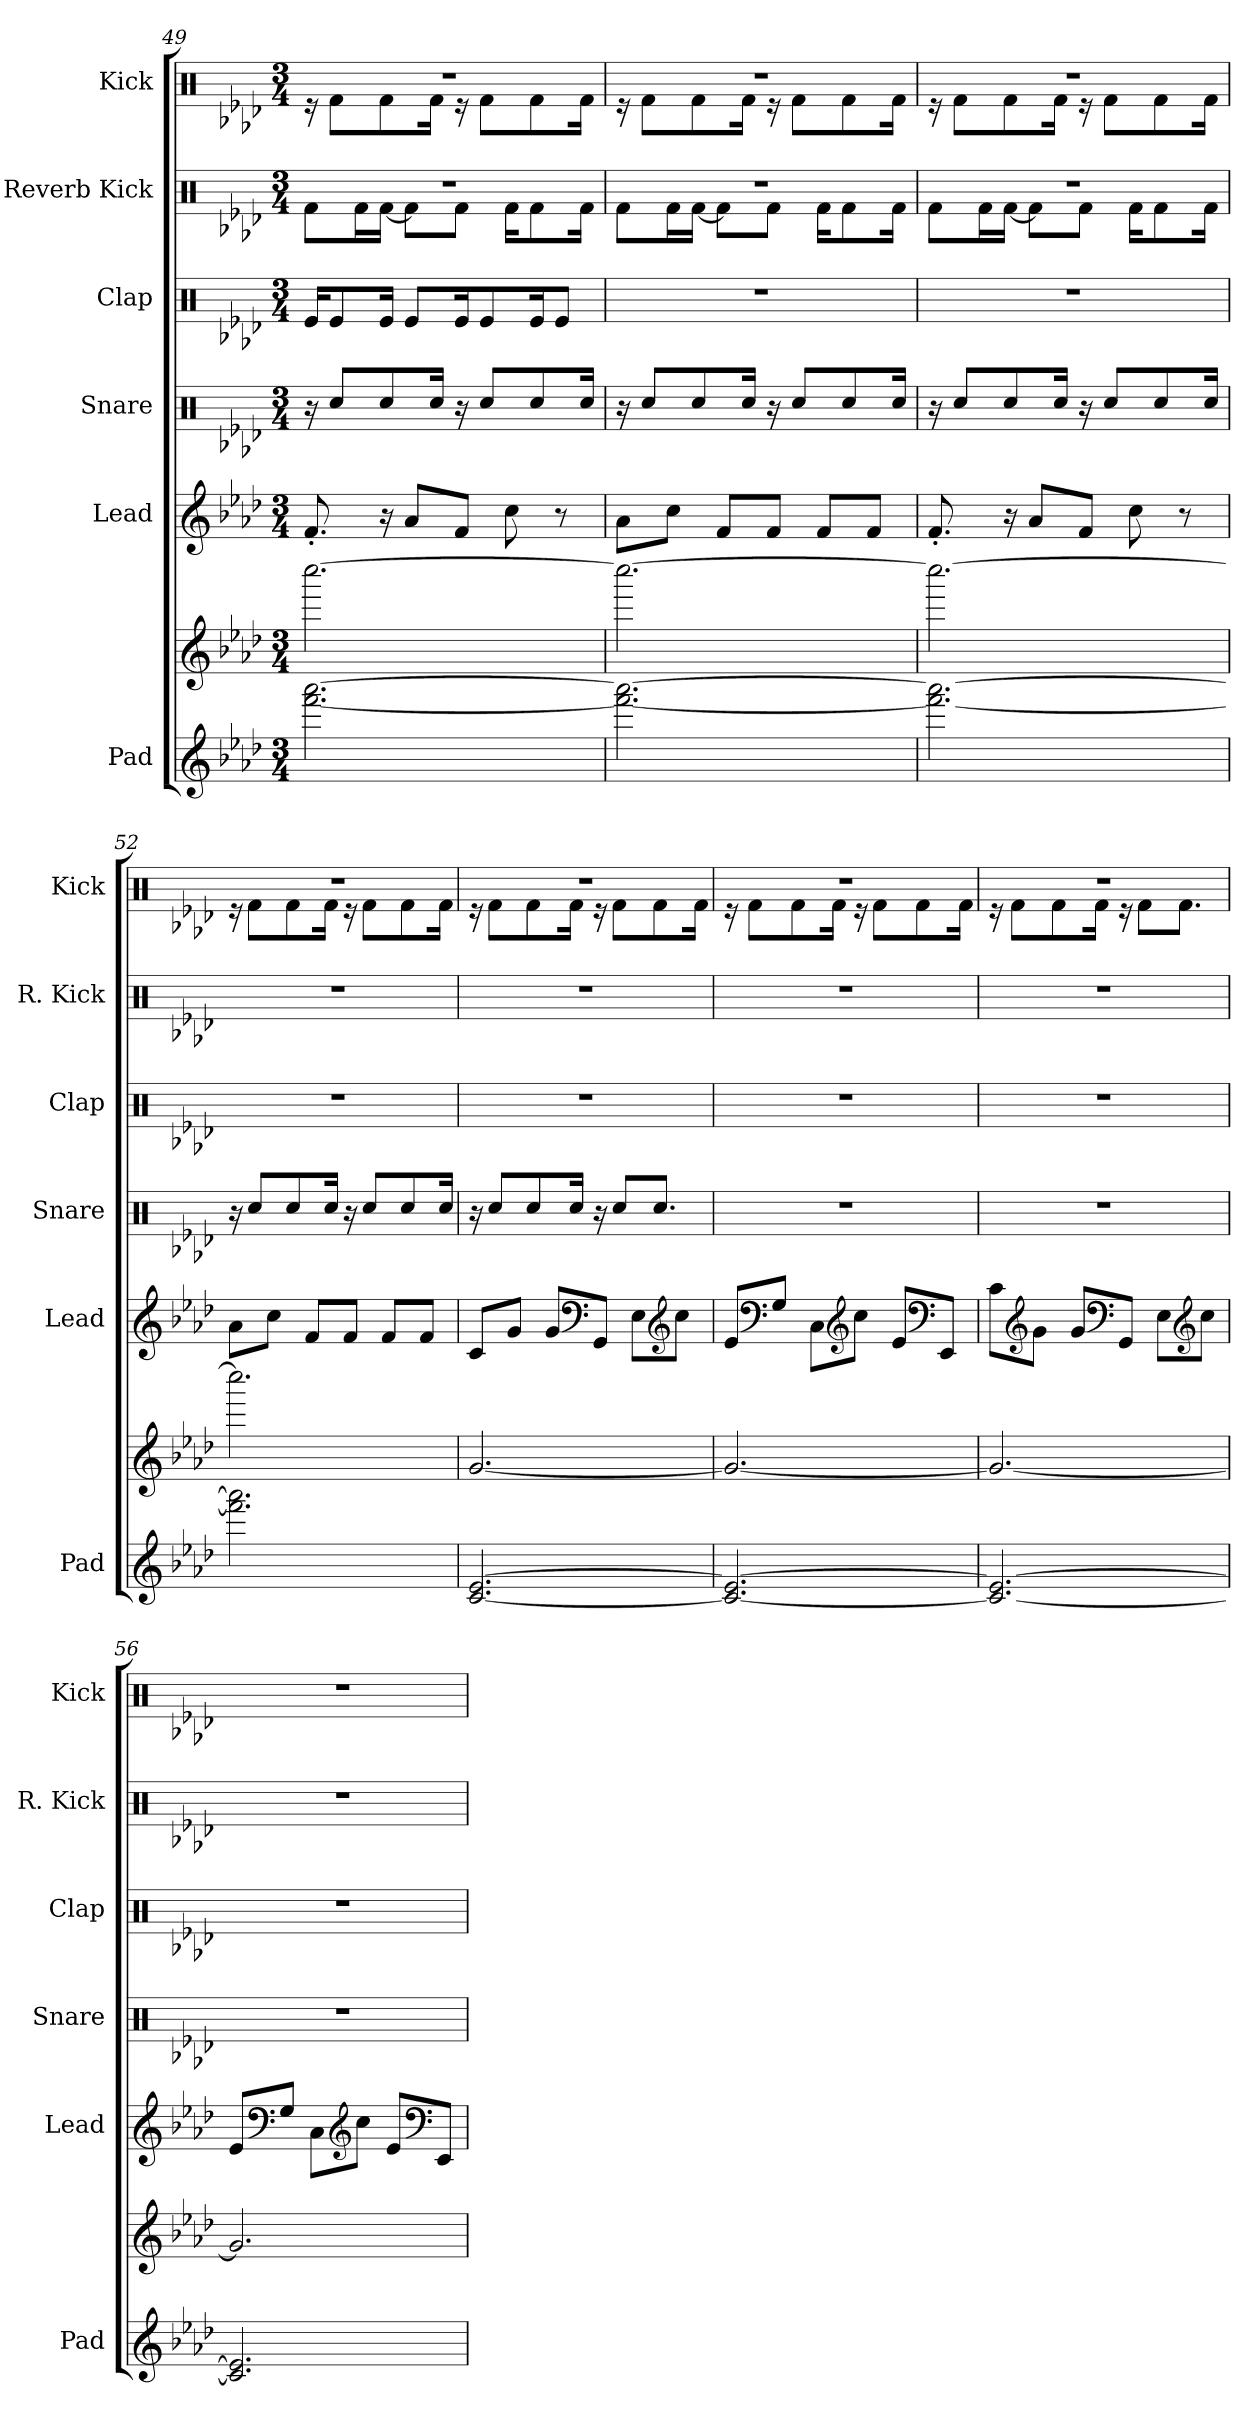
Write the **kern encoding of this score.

**kern	**kern	**kern	**kern	**kern	**kern	**kern
*part6	*part6	*part5	*part4	*part3	*part2	*part1
*staff7	*staff6	*staff5	*staff4	*staff3	*staff2	*staff1
*I"Pad	*	*I"Lead	*I"Snare	*I"Clap	*I"Reverb Kick	*I"Kick
*I'Pad	*	*I'Lead	*I'Snare	*I'Clap	*I'R. Kick	*I'Kick
!!LO:LB:g=z
*clefG2	*clefG2	*clefG2	*clefX	*clefX	*clefX	*clefX
*k[b-e-a-d-]	*k[b-e-a-d-]	*k[b-e-a-d-]	*k[b-e-a-d-]	*k[b-e-a-d-]	*k[b-e-a-d-]	*k[b-e-a-d-]
*M3/4	*M3/4	*M3/4	*M3/4	*M3/4	*M3/4	*M3/4
=49	=49	=49	=49	=49	=49	=49
*	*	*	*	*	*^	*^
[2.fff\ [2.aaa-\	[2.cccc\	8.f'/	16r	16Re/KL	2.r	8Rf\L	2.r	16r
.	.	.	8Rcc/L	8Re/	.	.	.	8Rf\L
.	.	.	.	.	.	16Rf\L	.	.
.	.	16r	8Rcc/	16Re/Jk	.	[16Rf\JJ	.	8Rf\
.	.	8a-/L	.	8Re/L	.	8Rf\L]	.	.
.	.	.	16Rcc/Jk	.	.	.	.	16Rf\Jk
.	.	8f/J	16r	16Re/K	.	8Rf\J	.	16r
.	.	.	8Rcc/L	8Re/	.	.	.	8Rf\L
.	.	8cc\	.	.	.	16Rf\KL	.	.
.	.	.	8Rcc/	16Re/K	.	8Rf\	.	8Rf\
.	.	8r	.	8Re/J	.	.	.	.
.	.	.	16Rcc/Jk	.	.	16Rf\Jk	.	16Rf\Jk
=50	=50	=50	=50	=50	=50	=50	=50	=50
2.fff\_ 2.aaa-\_	2.cccc\_	8a-\L	16r	2.r	2.r	8Rf\L	2.r	16r
.	.	.	8Rcc/L	.	.	.	.	8Rf\L
.	.	8cc\J	.	.	.	16Rf\L	.	.
.	.	.	8Rcc/	.	.	[16Rf\JJ	.	8Rf\
.	.	8f/L	.	.	.	8Rf\L]	.	.
.	.	.	16Rcc/Jk	.	.	.	.	16Rf\Jk
.	.	8f/J	16r	.	.	8Rf\J	.	16r
.	.	.	8Rcc/L	.	.	.	.	8Rf\L
.	.	8f/L	.	.	.	16Rf\KL	.	.
.	.	.	8Rcc/	.	.	8Rf\	.	8Rf\
.	.	8f/J	.	.	.	.	.	.
.	.	.	16Rcc/Jk	.	.	16Rf\Jk	.	16Rf\Jk
=51	=51	=51	=51	=51	=51	=51	=51	=51
2.fff\_ 2.aaa-\_	2.cccc\_	8.f'/	16r	2.r	2.r	8Rf\L	2.r	16r
.	.	.	8Rcc/L	.	.	.	.	8Rf\L
.	.	.	.	.	.	16Rf\L	.	.
.	.	16r	8Rcc/	.	.	[16Rf\JJ	.	8Rf\
.	.	8a-/L	.	.	.	8Rf\L]	.	.
.	.	.	16Rcc/Jk	.	.	.	.	16Rf\Jk
.	.	8f/J	16r	.	.	8Rf\J	.	16r
.	.	.	8Rcc/L	.	.	.	.	8Rf\L
.	.	8cc\	.	.	.	16Rf\KL	.	.
.	.	.	8Rcc/	.	.	8Rf\	.	8Rf\
.	.	8r	.	.	.	.	.	.
.	.	.	16Rcc/Jk	.	.	16Rf\Jk	.	16Rf\Jk
*	*	*	*	*	*v	*v	*	*
!!LO:PB:g=z	!!
=52	=52	=52	=52	=52	=52	=52	=52
2.fff\] 2.aaa-\]	2.cccc\]	8a-\L	16r	2.r	2.r	2.r	16r
.	.	.	8Rcc/L	.	.	.	8Rf\L
.	.	8cc\J	.	.	.	.	.
.	.	.	8Rcc/	.	.	.	8Rf\
.	.	8f/L	.	.	.	.	.
.	.	.	16Rcc/Jk	.	.	.	16Rf\Jk
.	.	8f/J	16r	.	.	.	16r
.	.	.	8Rcc/L	.	.	.	8Rf\L
.	.	8f/L	.	.	.	.	.
.	.	.	8Rcc/	.	.	.	8Rf\
.	.	8f/J	.	.	.	.	.
.	.	.	16Rcc/Jk	.	.	.	16Rf\Jk
=53	=53	=53	=53	=53	=53	=53	=53
[2.c/ [2.e-/	[2.g/	8c/L	16r	2.r	2.r	2.r	16r
.	.	.	8Rcc/L	.	.	.	8Rf\L
.	.	8g/J	.	.	.	.	.
.	.	.	8Rcc/	.	.	.	8Rf\
.	.	8g/L	.	.	.	.	.
.	.	.	16Rcc/Jk	.	.	.	16Rf\Jk
*	*	*clefF4	*	*	*	*	*
.	.	8GG/J	16r	.	.	.	16r
.	.	.	8Rcc/L	.	.	.	8Rf\L
.	.	8E-\L	.	.	.	.	.
.	.	.	8.Rcc/J	.	.	.	8Rf\
*	*	*clefG2	*	*	*	*	*
.	.	8cc\J	.	.	.	.	.
.	.	.	.	.	.	.	16Rf\Jk
=54	=54	=54	=54	=54	=54	=54	=54
2.c/_ 2.e-/_	2.g/_	8e-/L	2.r	2.r	2.r	2.r	16r
.	.	.	.	.	.	.	8Rf\L
*	*	*clefF4	*	*	*	*	*
.	.	8G/J	.	.	.	.	.
.	.	.	.	.	.	.	8Rf\
.	.	8C\L	.	.	.	.	.
.	.	.	.	.	.	.	16Rf\Jk
*	*	*clefG2	*	*	*	*	*
.	.	8cc\J	.	.	.	.	16r
.	.	.	.	.	.	.	8Rf\L
.	.	8e-/L	.	.	.	.	.
.	.	.	.	.	.	.	8Rf\
*	*	*clefF4	*	*	*	*	*
.	.	8EE-/J	.	.	.	.	.
.	.	.	.	.	.	.	16Rf\Jk
!!LO:PB:g=z	!!
=55	=55	=55	=55	=55	=55	=55	=55
2.c/_ 2.e-/_	2.g/_	8c\L	2.r	2.r	2.r	2.r	16r
.	.	.	.	.	.	.	8Rf\L
*	*	*clefG2	*	*	*	*	*
.	.	8g\J	.	.	.	.	.
.	.	.	.	.	.	.	8Rf\
.	.	8g/L	.	.	.	.	.
.	.	.	.	.	.	.	16Rf\Jk
*	*	*clefF4	*	*	*	*	*
.	.	8GG/J	.	.	.	.	16r
.	.	.	.	.	.	.	8Rf\L
.	.	8E-\L	.	.	.	.	.
.	.	.	.	.	.	.	8.Rf\J
*	*	*clefG2	*	*	*	*	*
.	.	8cc\J	.	.	.	.	.
*	*	*	*	*	*	*v	*v
=56	=56	=56	=56	=56	=56	=56
2.c/] 2.e-/]	2.g/]	8e-/L	2.r	2.r	2.r	2.r
*	*	*clefF4	*	*	*	*
.	.	8G/J	.	.	.	.
.	.	8C\L	.	.	.	.
*	*	*clefG2	*	*	*	*
.	.	8cc\J	.	.	.	.
.	.	8e-/L	.	.	.	.
*	*	*clefF4	*	*	*	*
.	.	8EE-/J	.	.	.	.
=	=	=	=	=	=	=
*-	*-	*-	*-	*-	*-	*-
